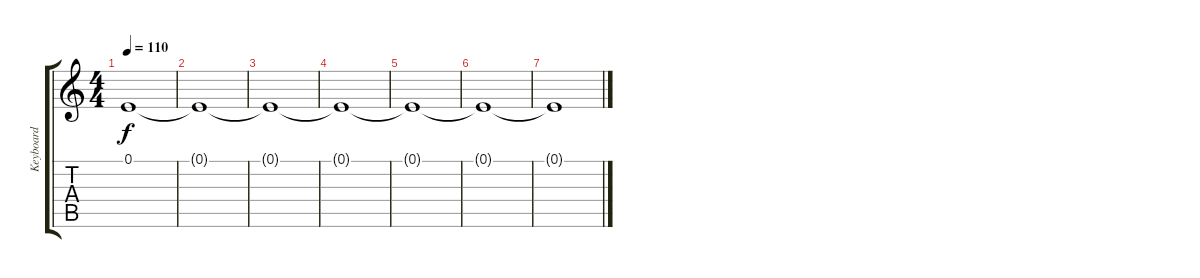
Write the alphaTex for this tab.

\track ("Keyboard" "Keyboard") {instrument pad2warm}
\staff {score tabs}
\tuning (E4 B3 G3 D3 A2 E2) {hide}
\ts (4 4)
\tempo 110
\clef g2
\ks c
0.1{t}.1{dy f} |
0.1{t}.1 |
0.1{t}.1 |
0.1{t}.1 |
0.1{t}.1 |
0.1{t}.1 |
0.1{t}.1
